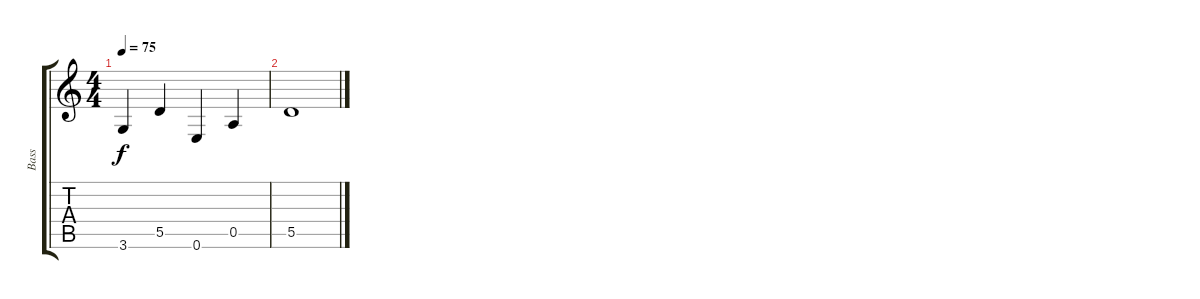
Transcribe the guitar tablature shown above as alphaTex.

\track ("Bass" "Bass") {instrument electricbassfinger}
\staff {score tabs}
\tuning (E4 B3 G3 D3 A2 E2) {hide}
\ts (4 4)
\tempo 75
\clef g2
\ks c
3.6.4{dy f} 5.5.4 0.6.4 0.5.4 |
5.5.1
